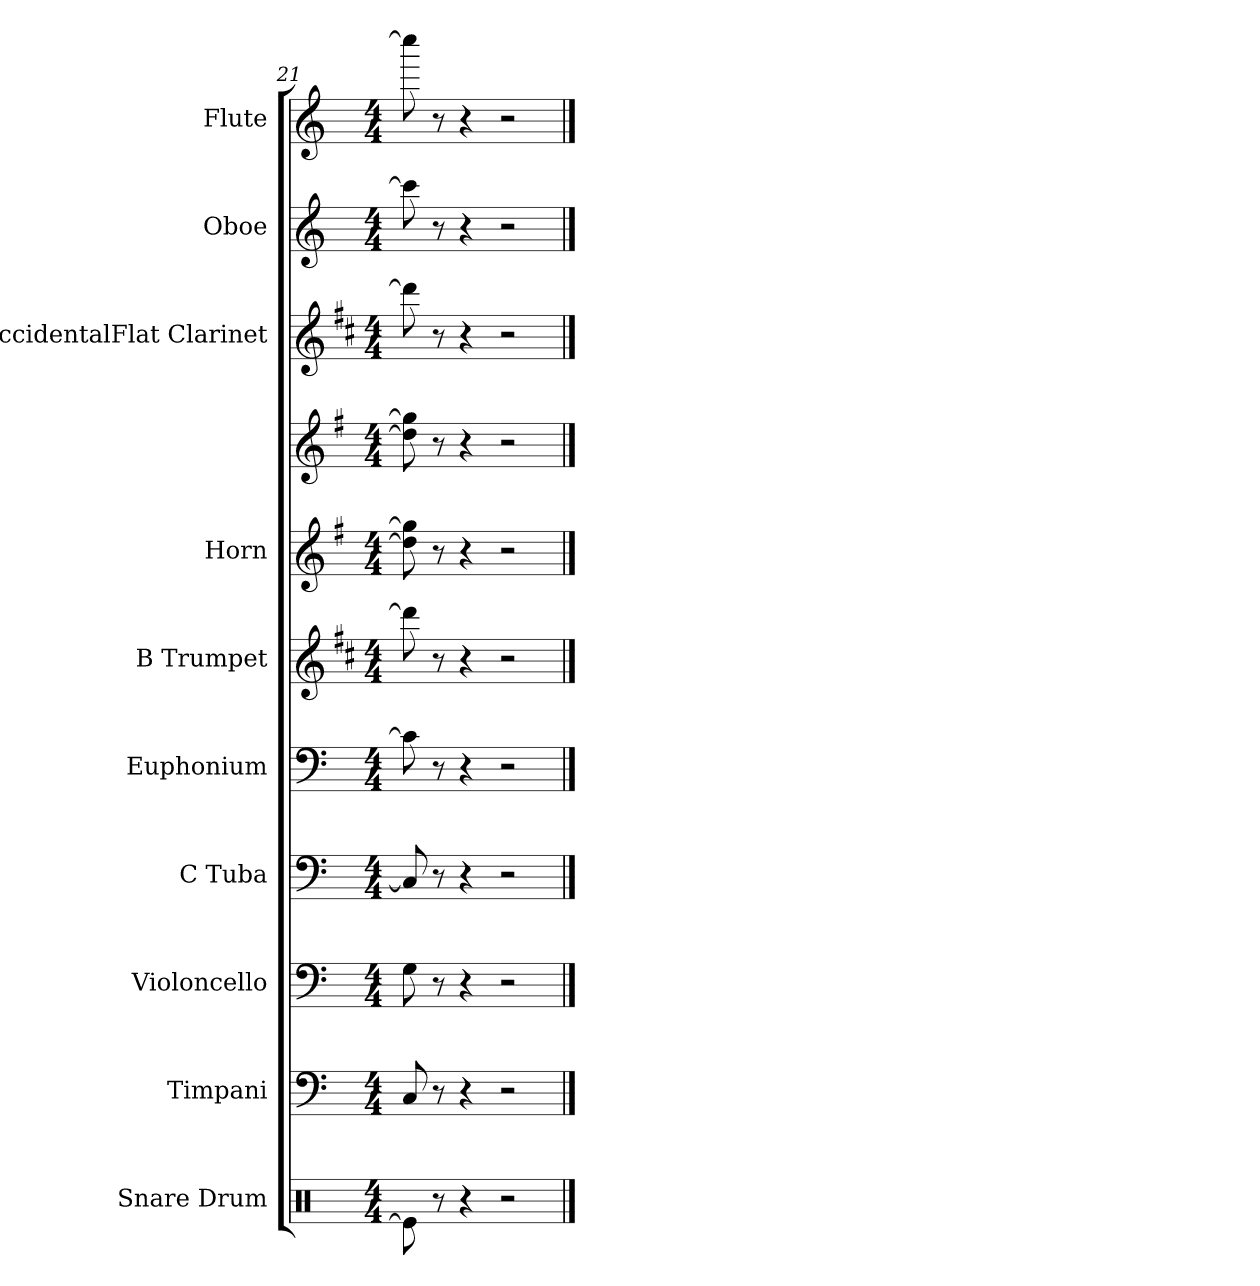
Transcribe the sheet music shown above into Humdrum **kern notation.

**kern	**kern	**kern	**kern	**kern	**kern	**kern	**kern	**kern	**kern	**kern
*part10	*part9	*part8	*part7	*part6	*part5	*part4	*part4	*part3	*part2	*part1
*staff11	*staff10	*staff9	*staff8	*staff7	*staff6	*staff5	*staff4	*staff3	*staff2	*staff1
*I"Snare Drum	*I"Timpani	*I"Violoncello	*I"C Tuba	*I"Euphonium	*I"B Trumpet	*I"Horn	*	*I"BaccidentalFlat Clarinet	*I"Oboe	*I"Flute
*I'Sn. Dr.	*I'Timp.	*I'Vlc.	*I'C Tu.	*I'Eu.	*I'B Tpt.	*I'Hn.	*	*I'BaccidentalFlat Cl.	*I'Ob.	*I'Fl.
!!LO:PB:g=z
*clefX	*clefF4	*clefF4	*clefF4	*clefF4	*clefG2	*clefG2	*clefG2	*clefG2	*clefG2	*clefG2
*	*	*	*	*	*ITrd1c2	*ITrd4c7	*ITrd4c7	*ITrd1c2	*	*
*k[]	*k[]	*k[]	*k[]	*k[]	*k[]	*k[]	*k[]	*k[]	*k[]	*k[]
*M4/4	*M4/4	*M4/4	*M4/4	*M4/4	*M4/4	*M4/4	*M4/4	*M4/4	*M4/4	*M4/4
=21	=21	=21	=21	=21	=21	=21	=21	=21	=21	=21
8Re\]	8C/	8G\	8C/]	8c\]	8ccc\]	8g\] 8cc\]	8g\] 8cc\]	8ccc\]	8ccc\]	8cccc\]
8r	8r	8r	8r	8r	8r	8r	8r	8r	8r	8r
4r	4r	4r	4r	4r	4r	4r	4r	4r	4r	4r
2r	2r	2r	2r	2r	2r	2r	2r	2r	2r	2r
==	==	==	==	==	==	==	==	==	==	==
*-	*-	*-	*-	*-	*-	*-	*-	*-	*-	*-
